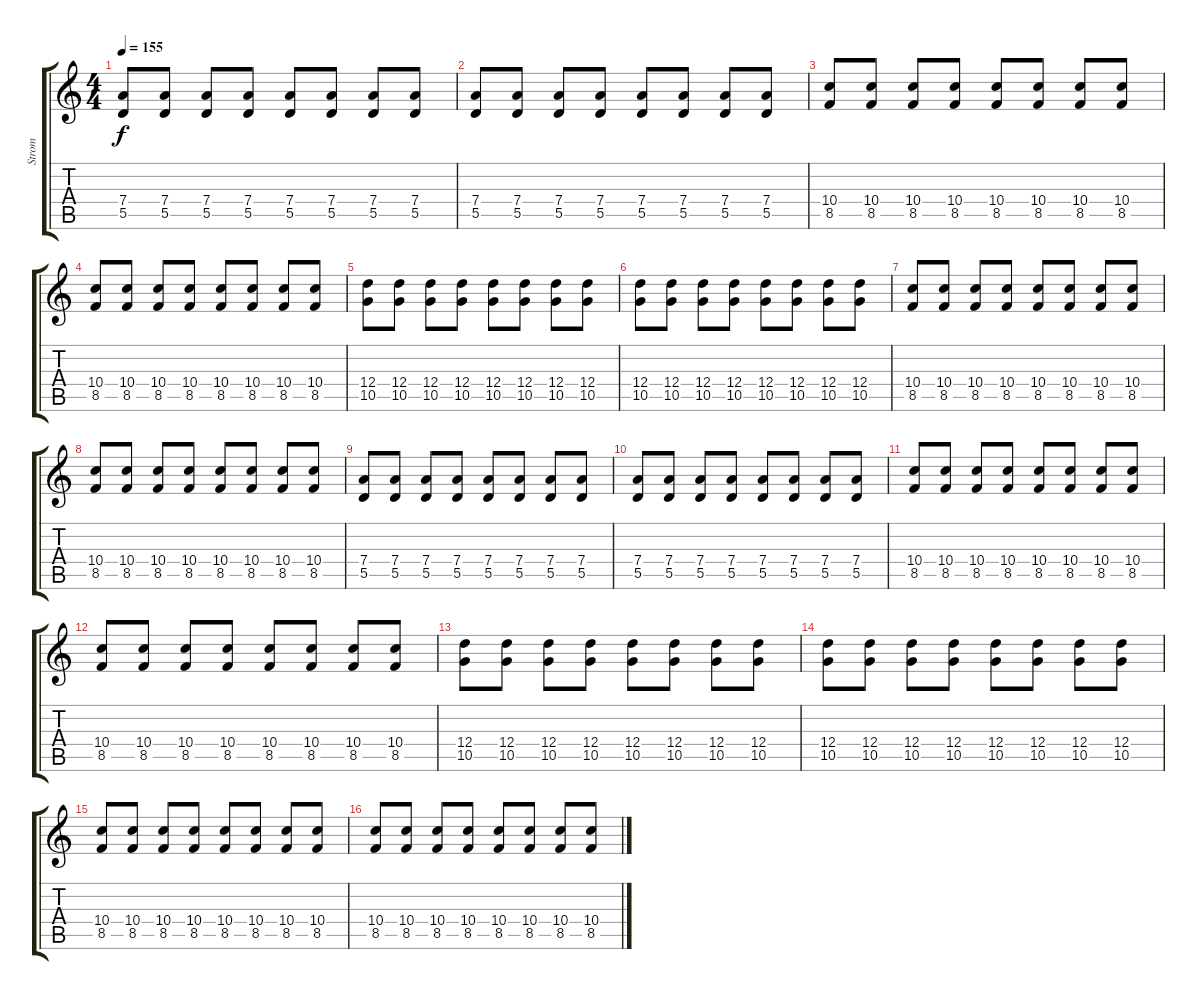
\track ("Strom" "Strom") {instrument overdrivenguitar}
\staff {score tabs}
\tuning (E4 B3 G3 D3 A2 E2) {hide}
\ts (4 4)
\tempo 155
\clef g2
\ks c
(7.4 5.5).8{dy f} (7.4 5.5).8 (7.4 5.5).8 (7.4 5.5).8 (7.4 5.5).8 (7.4 5.5).8 (7.4 5.5).8 (7.4 5.5).8 |
(7.4 5.5).8 (7.4 5.5).8 (7.4 5.5).8 (7.4 5.5).8 (7.4 5.5).8 (7.4 5.5).8 (7.4 5.5).8 (7.4 5.5).8 |
(10.4 8.5).8 (10.4 8.5).8 (10.4 8.5).8 (10.4 8.5).8 (10.4 8.5).8 (10.4 8.5).8 (10.4 8.5).8 (10.4 8.5).8 |
(10.4 8.5).8 (10.4 8.5).8 (10.4 8.5).8 (10.4 8.5).8 (10.4 8.5).8 (10.4 8.5).8 (10.4 8.5).8 (10.4 8.5).8 |
(12.4 10.5).8 (12.4 10.5).8 (12.4 10.5).8 (12.4 10.5).8 (12.4 10.5).8 (12.4 10.5).8 (12.4 10.5).8 (12.4 10.5).8 |
(12.4 10.5).8 (12.4 10.5).8 (12.4 10.5).8 (12.4 10.5).8 (12.4 10.5).8 (12.4 10.5).8 (12.4 10.5).8 (12.4 10.5).8 |
(10.4 8.5).8 (10.4 8.5).8 (10.4 8.5).8 (10.4 8.5).8 (10.4 8.5).8 (10.4 8.5).8 (10.4 8.5).8 (10.4 8.5).8 |
(10.4 8.5).8 (10.4 8.5).8 (10.4 8.5).8 (10.4 8.5).8 (10.4 8.5).8 (10.4 8.5).8 (10.4 8.5).8 (10.4 8.5).8 |
(7.4 5.5).8 (7.4 5.5).8 (7.4 5.5).8 (7.4 5.5).8 (7.4 5.5).8 (7.4 5.5).8 (7.4 5.5).8 (7.4 5.5).8 |
(7.4 5.5).8 (7.4 5.5).8 (7.4 5.5).8 (7.4 5.5).8 (7.4 5.5).8 (7.4 5.5).8 (7.4 5.5).8 (7.4 5.5).8 |
(10.4 8.5).8 (10.4 8.5).8 (10.4 8.5).8 (10.4 8.5).8 (10.4 8.5).8 (10.4 8.5).8 (10.4 8.5).8 (10.4 8.5).8 |
(10.4 8.5).8 (10.4 8.5).8 (10.4 8.5).8 (10.4 8.5).8 (10.4 8.5).8 (10.4 8.5).8 (10.4 8.5).8 (10.4 8.5).8 |
(12.4 10.5).8 (12.4 10.5).8 (12.4 10.5).8 (12.4 10.5).8 (12.4 10.5).8 (12.4 10.5).8 (12.4 10.5).8 (12.4 10.5).8 |
(12.4 10.5).8 (12.4 10.5).8 (12.4 10.5).8 (12.4 10.5).8 (12.4 10.5).8 (12.4 10.5).8 (12.4 10.5).8 (12.4 10.5).8 |
(10.4 8.5).8 (10.4 8.5).8 (10.4 8.5).8 (10.4 8.5).8 (10.4 8.5).8 (10.4 8.5).8 (10.4 8.5).8 (10.4 8.5).8 |
(10.4 8.5).8 (10.4 8.5).8 (10.4 8.5).8 (10.4 8.5).8 (10.4 8.5).8 (10.4 8.5).8 (10.4 8.5).8 (10.4 8.5).8
